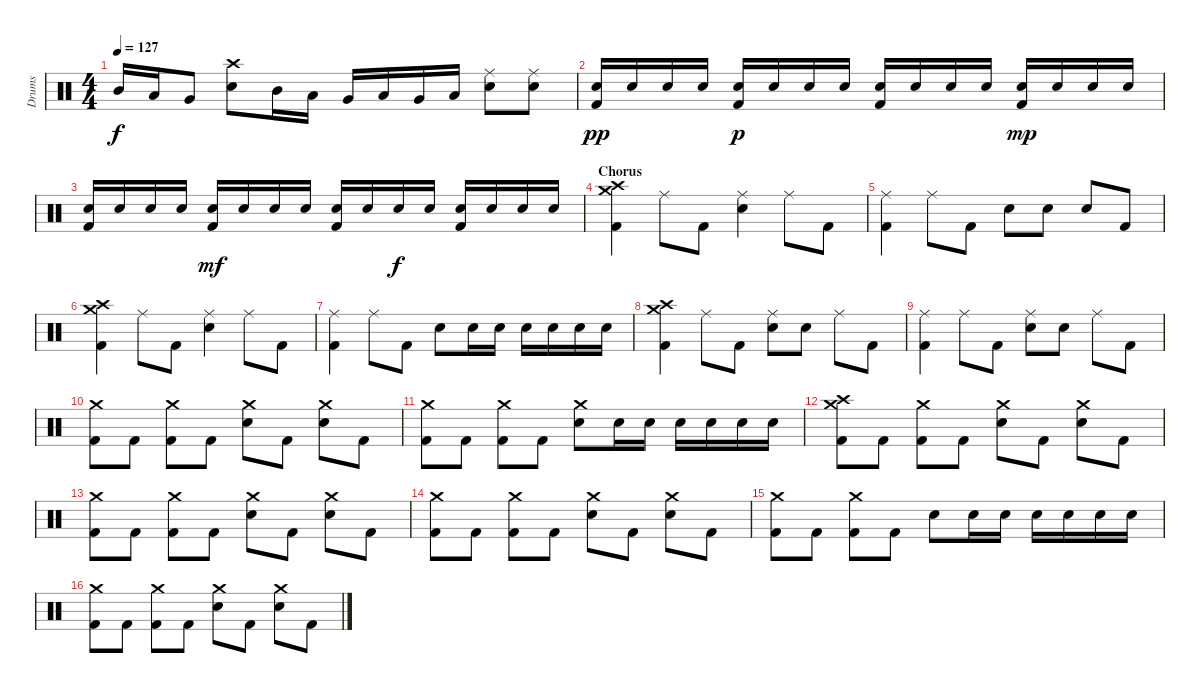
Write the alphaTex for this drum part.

\track ("Drums" "Drums") {instrument percussion}
\staff {score}
\articulation defaults
\ts (4 4)
\tempo 127
\clef neutral
\ks c "Mid Tom (hit)".16{dy f} "Low Tom (hit)".16 "Very Low Tom (hit)".8
("Crash high (hit)" "Electric Snare (hit)").8 "Mid Tom (hit)".16 "Low Tom (hit)".16 "Very Low Tom (hit)".16 "Low Floor Tom (hit)".16 "Very Low Tom (hit)".16 "Low Tom (hit)".16 ("Ride (middle)" "Electric Snare (hit)").8 ("Ride (middle)" "Electric Snare (hit)").8 |
("Electric Snare (hit)" "Kick (hit) 2").16{dy pp} "Electric Snare (hit)".16 "Electric Snare (hit)".16 "Electric Snare (hit)".16 ("Electric Snare (hit)" "Kick (hit) 2").16{dy p} "Electric Snare (hit)".16 "Electric Snare (hit)".16 "Electric Snare (hit)".16 ("Electric Snare (hit)" "Kick (hit) 2").16 "Electric Snare (hit)".16 "Electric Snare (hit)".16 "Electric Snare (hit)".16 ("Electric Snare (hit)" "Kick (hit) 2").16{dy mp} "Electric Snare (hit)".16 "Electric Snare (hit)".16 "Electric Snare (hit)".16 |
("Electric Snare (hit)" "Kick (hit) 2").16 "Electric Snare (hit)".16 "Electric Snare (hit)".16 "Electric Snare (hit)".16 ("Electric Snare (hit)" "Kick (hit) 2").16{dy mf} "Electric Snare (hit)".16 "Electric Snare (hit)".16 "Electric Snare (hit)".16 ("Electric Snare (hit)" "Kick (hit) 2").16 "Electric Snare (hit)".16 "Electric Snare (hit)".16{dy f} "Electric Snare (hit)".16 ("Electric Snare (hit)" "Kick (hit) 2").16 "Electric Snare (hit)".16 "Electric Snare (hit)".16 "Electric Snare (hit)".16 |
\section ("" "Chorus")
("Crash medium (hit)" "Crash high (hit)" "Kick (hit) 2").4 "Ride (middle)".8 "Kick (hit) 2".8 ("Ride (middle)" "Electric Snare (hit)").4 "Ride (middle)".8 "Kick (hit) 2".8 |
("Ride (middle)" "Kick (hit) 2").4 "Ride (middle)".8 "Kick (hit) 2".8 "Electric Snare (hit)".8 "Electric Snare (hit)".8 "Electric Snare (hit)".8 "Kick (hit) 2".8 |
("Crash medium (hit)" "Crash high (hit)" "Kick (hit) 2").4 "Ride (middle)".8 "Kick (hit) 2".8 ("Ride (middle)" "Electric Snare (hit)").4 "Ride (middle)".8 "Kick (hit) 2".8 |
("Ride (middle)" "Kick (hit) 2").4 "Ride (middle)".8 "Kick (hit) 2".8 "Electric Snare (hit)".8 "Electric Snare (hit)".16 "Electric Snare (hit)".16 "Electric Snare (hit)".16 "Electric Snare (hit)".16 "Electric Snare (hit)".16 "Electric Snare (hit)".16 |
("Crash medium (hit)" "Crash high (hit)" "Kick (hit) 2").4 "Ride (middle)".8 "Kick (hit) 2".8 ("Ride (middle)" "Electric Snare (hit)").8 "Electric Snare (hit)".8 "Ride (middle)".8 "Kick (hit) 2".8 |
("Ride (middle)" "Kick (hit) 2").4 "Ride (middle)".8 "Kick (hit) 2".8 ("Ride (middle)" "Electric Snare (hit)").8 "Electric Snare (hit)".8 "Ride (middle)".8 "Kick (hit) 2".8 |
("Crash medium (hit)" "Kick (hit) 2").8 "Kick (hit) 2".8 ("Crash medium (hit)" "Kick (hit) 2").8 "Kick (hit) 2".8 ("Crash medium (hit)" "Electric Snare (hit)").8 "Kick (hit) 2".8 ("Crash medium (hit)" "Electric Snare (hit)").8 "Kick (hit) 2".8 |
("Crash medium (hit)" "Kick (hit) 2").8 "Kick (hit) 2".8 ("Crash medium (hit)" "Kick (hit) 2").8 "Kick (hit) 2".8 ("Crash medium (hit)" "Electric Snare (hit)").8 "Electric Snare (hit)".16 "Electric Snare (hit)".16 "Electric Snare (hit)".16 "Electric Snare (hit)".16 "Electric Snare (hit)".16 "Electric Snare (hit)".16 |
("Crash medium (hit)" "Crash high (hit)" "Kick (hit) 2").8 "Kick (hit) 2".8 ("Crash medium (hit)" "Kick (hit) 2").8 "Kick (hit) 2".8 ("Crash medium (hit)" "Electric Snare (hit)").8 "Kick (hit) 2".8 ("Crash medium (hit)" "Electric Snare (hit)").8 "Kick (hit) 2".8 |
("Crash medium (hit)" "Kick (hit) 2").8 "Kick (hit) 2".8 ("Crash medium (hit)" "Kick (hit) 2").8 "Kick (hit) 2".8 ("Crash medium (hit)" "Electric Snare (hit)").8 "Kick (hit) 2".8 ("Crash medium (hit)" "Electric Snare (hit)").8 "Kick (hit) 2".8 |
("Crash medium (hit)" "Kick (hit) 2").8 "Kick (hit) 2".8 ("Crash medium (hit)" "Kick (hit) 2").8 "Kick (hit) 2".8 ("Crash medium (hit)" "Electric Snare (hit)").8 "Kick (hit) 2".8 ("Crash medium (hit)" "Electric Snare (hit)").8 "Kick (hit) 2".8 |
("Crash medium (hit)" "Kick (hit) 2").8 "Kick (hit) 2".8 ("Crash medium (hit)" "Kick (hit) 2").8 "Kick (hit) 2".8 "Electric Snare (hit)".8 "Electric Snare (hit)".16 "Electric Snare (hit)".16 "Electric Snare (hit)".16 "Electric Snare (hit)".16 "Electric Snare (hit)".16 "Electric Snare (hit)".16 |
("Crash medium (hit)" "Kick (hit) 2").8 "Kick (hit) 2".8 ("Crash medium (hit)" "Kick (hit) 2").8 "Kick (hit) 2".8 ("Crash medium (hit)" "Electric Snare (hit)").8 "Kick (hit) 2".8 ("Crash medium (hit)" "Electric Snare (hit)").8 "Kick (hit) 2".8
